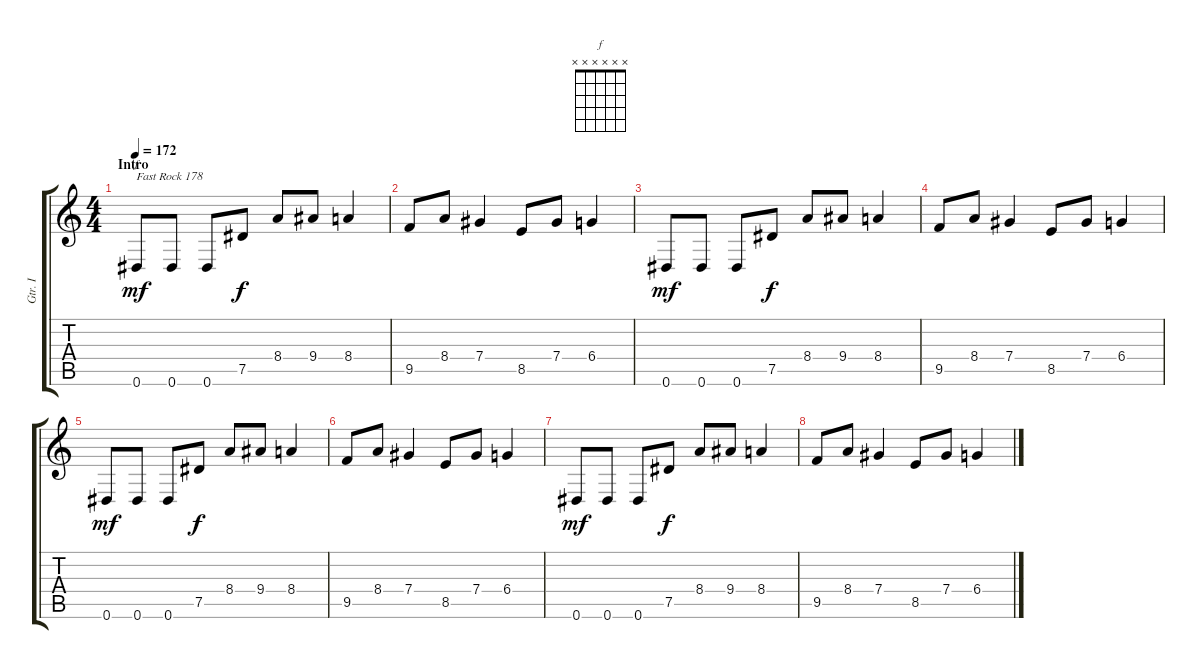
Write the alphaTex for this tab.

\track ("Gtr. I" "Gtr. I") {instrument overdrivenguitar}
\staff {score tabs}
\tuning (Eb4 Bb3 Gb3 Db3 Ab2 Eb2) {hide}
\chord ("f" x x x x x x)
\ts (4 4)
\section ("" "Intro")
\tempo 172
\clef g2
\ks c
0.6.8{ch "f" txt "Fast Rock 178" dy mf instrument overdrivenguitar} 0.6.8 0.6.8 7.5.8{dy f} 8.4.8 9.4.8 8.4.4 |
9.5.8 8.4.8 7.4.4 8.5.8 7.4.8 6.4.4 |
0.6.8{dy mf} 0.6.8 0.6.8 7.5.8{dy f} 8.4.8 9.4.8 8.4.4 |
9.5.8 8.4.8 7.4.4 8.5.8 7.4.8 6.4.4 |
0.6.8{dy mf} 0.6.8 0.6.8 7.5.8{dy f} 8.4.8 9.4.8 8.4.4 |
9.5.8 8.4.8 7.4.4 8.5.8 7.4.8 6.4.4 |
0.6.8{dy mf} 0.6.8 0.6.8 7.5.8{dy f} 8.4.8 9.4.8 8.4.4 |
9.5.8 8.4.8 7.4.4 8.5.8 7.4.8 6.4.4
